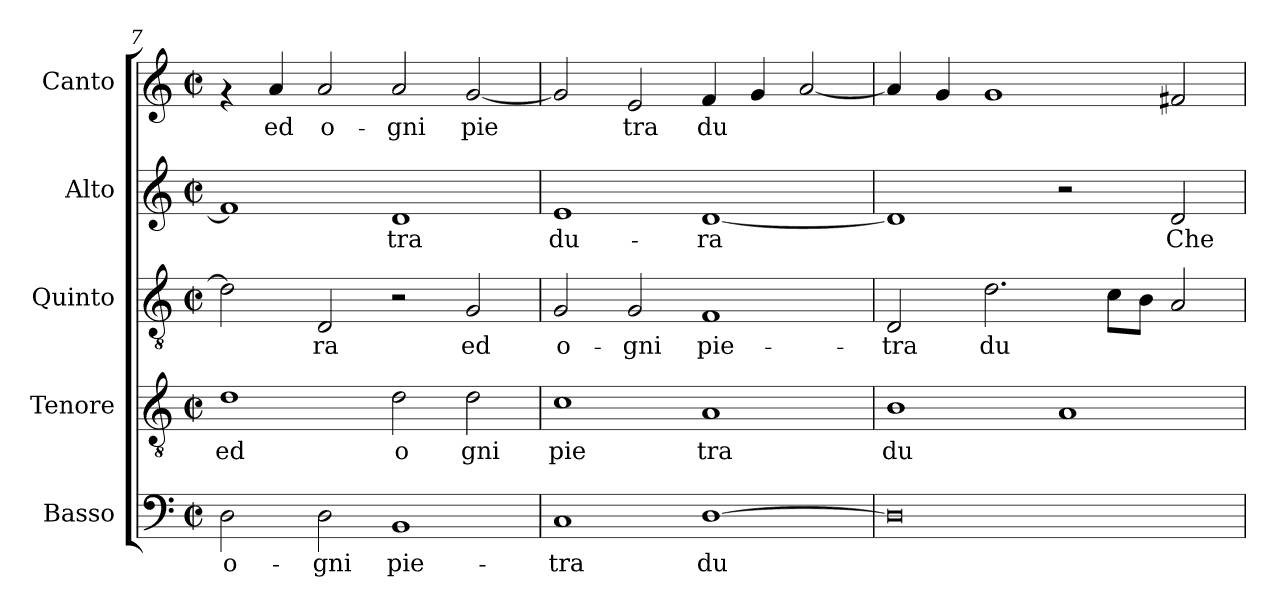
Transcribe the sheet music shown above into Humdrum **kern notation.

**kern	**text	**kern	**text	**kern	**text	**kern	**text	**kern	**text
*part5	*part5	*part4	*part4	*part3	*part3	*part2	*part2	*part1	*part1
*staff5	*staff5	*staff4	*staff4	*staff3	*staff3	*staff2	*staff2	*staff1	*staff1
*I"Basso	*	*I"Tenore	*	*I"Quinto	*	*I"Alto	*	*I"Canto	*
*clefF4	*	*clefGv2	*	*clefGv2	*	*clefG2	*	*clefG2	*
*k[]	*	*k[]	*	*k[]	*	*k[]	*	*k[]	*
*C:	*	*C:	*	*C:	*	*C:	*	*C:	*
*M2/2	*	*M2/2	*	*M2/2	*	*M2/2	*	*M2/2	*
*met(c|)	*	*met(c|)	*	*met(c|)	*	*met(c|)	*	*met(c|)	*
=7	=7	=7	=7	=7	=7	=7	=7	=7	=7
!	!LO:LY:b:cj	!	!LO:LY:b:cj	!	!LO:LY:b:cj	!	!LO:LY:b:cj	!	!
2D\	o-	1d	ed	2d\]	--	1f]	--	4rf	.
!	!	!	!	!	!	!	!	!	!LO:LY:b:cj
.	.	.	.	.	.	.	.	4a/	ed
!	!LO:LY:b:cj	!	!	!	!LO:LY:b:cj	!	!	!	!LO:LY:b:cj
2D\	-gni	.	.	2D/	-ra	.	.	2a/	o-
!	!LO:LY:b:cj	!	!LO:LY:b:cj	!	!	!	!LO:LY:b:cj	!	!LO:LY:b:cj
1BB	pie-	2d\	o	2r	.	1d	-tra	2a/	-gni
!	!	!	!LO:LY:b:cj	!	!LO:LY:b:cj	!	!	!	!LO:LY:b:cj
.	.	2d\	gni	2G/	ed	.	.	[<2g/	pie-
=8	=8	=8	=8	=8	=8	=8	=8	=8	=8
!	!LO:LY:b:cj	!	!LO:LY:b:cj	!	!LO:LY:b:cj	!	!LO:LY:b:cj	!	!LO:LY:b:cj
1C	-tra	1c	pie	2G/	o-	1e	du-	2g/]	--
!	!	!	!	!	!LO:LY:b:cj	!	!	!	!LO:LY:b:cj
.	.	.	.	2G/	-gni	.	.	2e/	-tra
!	!LO:LY:b:cj	!	!LO:LY:b:cj	!	!LO:LY:b:cj	!	!LO:LY:b:cj	!	!LO:LY:b:cj
[>1D	du-	1A	tra	1F	pie-	[<1d	-ra	4f/	du-
!	!	!	!	!	!	!	!	!	!LO:LY:b:cj
.	.	.	.	.	.	.	.	4g/	--
!	!	!	!	!	!	!	!	!	!LO:LY:b:cj
.	.	.	.	.	.	.	.	[<2a/	--
=9	=9	=9	=9	=9	=9	=9	=9	=9	=9
!	!LO:LY:b:cj	!	!LO:LY:b:cj	!	!LO:LY:b:cj	!	!LO:LY:b:cj	!	!LO:LY:b:cj
0D]	--	1B	du	2D/	-tra	1d]	.	4a/]	--
!	!	!	!	!	!	!	!	!	!LO:LY:b:cj
.	.	.	.	.	.	.	.	4g/	--
!	!	!	!	!	!LO:LY:b:cj	!	!	!	!LO:LY:b:cj
.	.	.	.	2.d\	du-	.	.	1g	--
!	!	!	!LO:LY:b:cj	!	!	!	!	!	!
.	.	1A	.	.	.	2r	.	.	.
!	!	!	!	!	!LO:LY:b:cj	!	!	!	!
.	.	.	.	8c\L	--	.	.	.	.
!	!	!	!	!	!LO:LY:b:cj	!	!	!	!
.	.	.	.	8B\J	--	.	.	.	.
!	!	!	!	!	!LO:LY:b:cj	!	!LO:LY:b:cj	!	!LO:LY:b:cj
.	.	.	.	2A/	--	2d/	Che	2f#/	--
=	=	=	=	=	=	=	=	=	=
*-	*-	*-	*-	*-	*-	*-	*-	*-	*-
